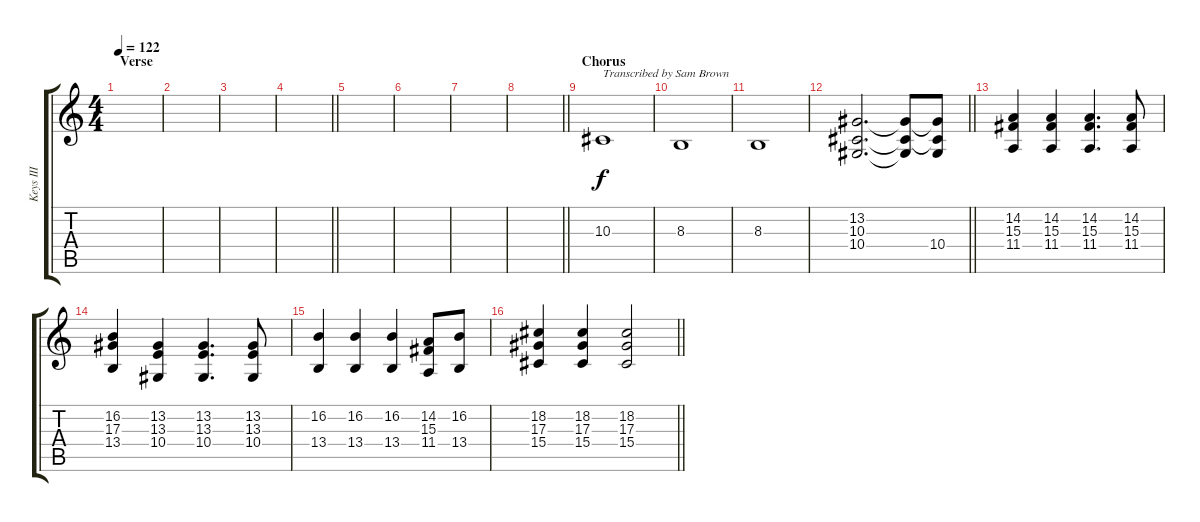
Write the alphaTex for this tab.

\track ("Keys III" "Keys III") {instrument trumpet}
\staff {score tabs}
\tuning (C4 G3 Eb3 Bb2 F2 C2) {hide}
\ts (4 4)
\section ("" "Verse")
\tempo 122
\clef g2
\ks c
|
|
|
\barLineRight lightlight
|
\section ("" "")
|
|
|
\barLineRight lightlight
|
\section ("" "Chorus")
10.3.1{txt "Transcribed by Sam Brown"} |
8.3.1 |
8.3.1 |
\barLineRight lightlight
(13.2 10.3 10.4).2{d} (13.2{t} 10.3{t} 10.4{t}).8 (13.2{t} 10.3{t} 10.4).8 |
\section ("" "")
(14.2 15.3 11.4).4 (14.2 15.3 11.4).4 (14.2 15.3 11.4).4{d} (14.2 15.3 11.4).8 |
(16.2 17.3 13.4).4 (13.2 13.3 10.4).4 (13.2 13.3 10.4).4{d} (13.2 13.3 10.4).8 |
(16.2 13.4).4 (16.2 13.4).4 (16.2 13.4).4 (14.2 15.3 11.4).8 (16.2 13.4).8 |
\barLineRight lightlight
(18.2 17.3 15.4).4 (18.2 17.3 15.4).4 (18.2 17.3 15.4).2
